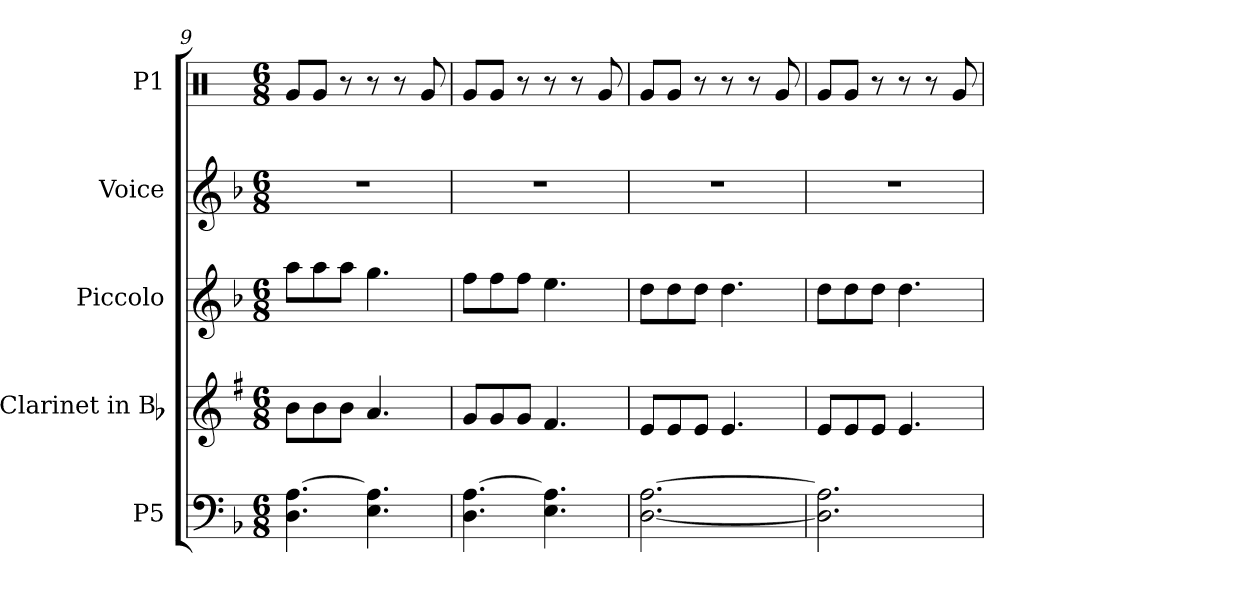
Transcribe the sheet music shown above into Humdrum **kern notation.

**kern	**kern	**kern	**kern	**kern
*part5	*part4	*part3	*part2	*part1
*staff5	*staff4	*staff3	*staff2	*staff1
*I"P5	*I"Clarinet in Bb	*I"Piccolo	*I"Voice	*I"P1
*	*I'Cl.	*I'Picc.	*I'Voice	*
*clefF4	*clefG2	*clefG2	*clefG2	*clefX
*	*ITrd1c2	*ITrd-7c-12	*	*
*k[b-]	*k[b-]	*k[b-]	*k[b-]	*k[]
*F:	*F:	*F:	*F:	*C:
*M6/8	*M6/8	*M6/8	*M6/8	*M6/8
=9	=9	=9	=9	=9
!	!	!	!LO:N:vis=1	!
4.Di\ [4.Ai	8ai\L	8aaai\L	2.r	8Rgi/L
.	8ai\	8aaai\	.	8Rgi/J
.	8ai\J	8aaai\J	.	8r
4.Ei\ 4.Ai]	4.gi/	4.gggi\	.	8r
.	.	.	.	8r
.	.	.	.	8Rgi/
=10	=10	=10	=10	=10
!	!	!	!LO:N:vis=1	!
4.Di\ [4.Ai	8fi/L	8fffi\L	2.r	8Rgi/L
.	8fi/	8fffi\	.	8Rgi/J
.	8fi/J	8fffi\J	.	8r
4.Ei\ 4.Ai]	4.ei/	4.eeei\	.	8r
.	.	.	.	8r
.	.	.	.	8Rgi/
=11	=11	=11	=11	=11
!	!	!	!LO:N:vis=1	!
[2.Di\ [2.Ai	8di/L	8dddi\L	2.r	8Rgi/L
.	8di/	8dddi\	.	8Rgi/J
.	8di/J	8dddi\J	.	8r
.	4.di/	4.dddi\	.	8r
.	.	.	.	8r
.	.	.	.	8Rgi/
=12	=12	=12	=12	=12
!	!	!	!LO:N:vis=1	!
2.Di\] 2.Ai]	8di/L	8dddi\L	2.r	8Rgi/L
.	8di/	8dddi\	.	8Rgi/J
.	8di/J	8dddi\J	.	8r
.	4.di/	4.dddi\	.	8r
.	.	.	.	8r
.	.	.	.	8Rgi/
=	=	=	=	=
*-	*-	*-	*-	*-
